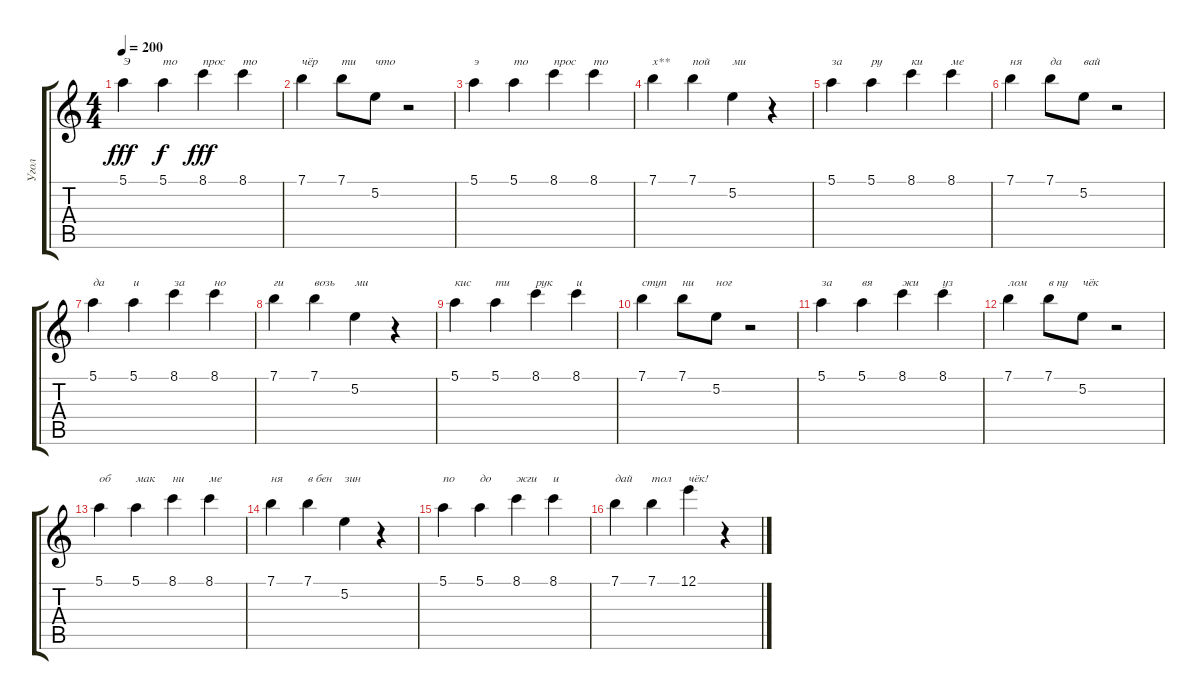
\track ("Угол" "Угол") {instrument electricguitarmuted}
\staff {score tabs}
\tuning (E4 B3 G3 D3 A2 E2) {hide}
\ts (4 4)
\tempo 200
\clef g2
\ks c
5.1.4{txt "Э" dy fff} 5.1.4{txt "то" dy f} 8.1.4{txt "прос" dy fff} 8.1.4{txt "то"} |
7.1.4{txt "чёр"} 7.1.8{txt "ти"} 5.2.8{txt "что"} r.2 |
5.1.4{txt "э"} 5.1.4{txt "то"} 8.1.4{txt "прос"} 8.1.4{txt "то"} |
7.1.4{txt "х**"} 7.1.4{txt "пой"} 5.2.4{txt "ми"} r.4 |
5.1.4{txt "за"} 5.1.4{txt "ру"} 8.1.4{txt "ки"} 8.1.4{txt "ме"} |
7.1.4{txt "ня"} 7.1.8{txt "да"} 5.2.8{txt "вай"} r.2 |
5.1.4{txt "да"} 5.1.4{txt "и"} 8.1.4{txt "за"} 8.1.4{txt "но"} |
7.1.4{txt "ги"} 7.1.4{txt "возь"} 5.2.4{txt "ми"} r.4 |
5.1.4{txt "кис"} 5.1.4{txt "ти"} 8.1.4{txt "рук"} 8.1.4{txt "и"} |
7.1.4{txt "ступ"} 7.1.8{txt "ни"} 5.2.8{txt "ног"} r.2 |
5.1.4{txt "за"} 5.1.4{txt "вя"} 8.1.4{txt "жи"} 8.1.4{txt "уз"} |
7.1.4{txt "лом"} 7.1.8{txt "в пу"} 5.2.8{txt "чёк"} r.2 |
5.1.4{txt "об"} 5.1.4{txt "мак"} 8.1.4{txt "ни"} 8.1.4{txt "ме"} |
7.1.4{txt "ня"} 7.1.4{txt "в бен"} 5.2.4{txt "зин"} r.4 |
5.1.4{txt "по"} 5.1.4{txt "до"} 8.1.4{txt "жги"} 8.1.4{txt "и"} |
7.1.4{txt "дай"} 7.1.4{txt "тол"} 12.1.4{txt "чёк!"} r.4
